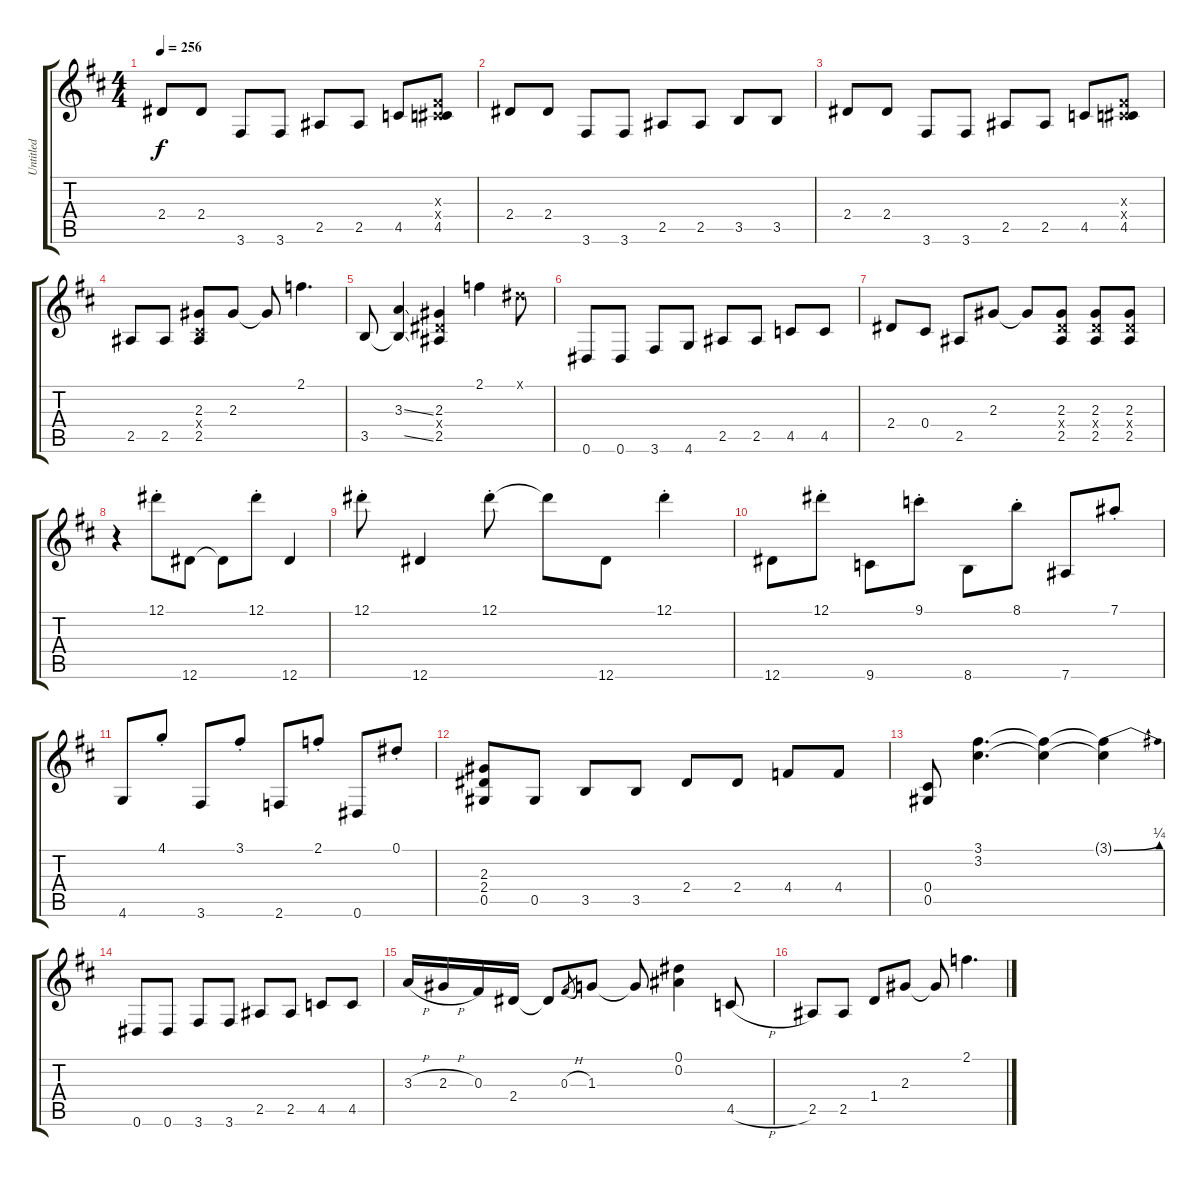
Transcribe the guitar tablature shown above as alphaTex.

\track ("Untitled" "Untitled") {instrument distortionguitar}
\staff {score tabs}
\tuning (Eb4 Bb3 Gb3 Db3 Ab2 Eb2) {hide}
\ts (4 4)
\tempo 256
\clef g2
\ks d
2.4.8{dy f} 2.4.8 3.6.8 3.6.8 2.5.8 2.5.8 4.5.8 (0.3{x} 0.4{x} 4.5).8 |
2.4.8 2.4.8 3.6.8 3.6.8 2.5.8 2.5.8 3.5.8 3.5.8 |
2.4.8 2.4.8 3.6.8 3.6.8 2.5.8 2.5.8 4.5.8 (0.3{x} 0.4{x} 4.5).8 |
2.5.8 2.5.8 (2.3 0.4{x} 2.5).8 2.3.8 2.3{t}.8 2.1.4{d} |
3.5.8 (3.3{ss} 3.5{ss t}).4 (2.3 2.4{x} 2.5).4 2.1.4 0.1{x}.8 |
0.6.8 0.6.8 3.6.8 4.6.8 2.5.8 2.5.8 4.5.8 4.5.8 |
2.4.8 0.4.8 2.5.8 2.3.8 2.3{t}.8 (2.3 2.4{x} 2.5).8 (2.3 2.4{x} 2.5).8 (2.3 2.4{x} 2.5).8 |
r.4 12.1{st}.8 12.6.8 12.6{t}.8 12.1{st}.8 12.6.4 |
12.1{st}.8 12.6.4 12.1{st}.8 12.1{t}.8 12.6.8 12.1{st}.4 |
12.6.8 12.1{st}.8 9.6.8 9.1{st}.8 8.6.8 8.1{st}.8 7.6.8 7.1{st}.8 |
4.6.8 4.1{st}.8 3.6.8 3.1{st}.8 2.6.8 2.1{st}.8 0.6.8 0.1{st}.8 |
(2.3 2.4 0.5).8 0.5.8 3.5.8 3.5.8 2.4.8 2.4.8 4.4.8 4.4.8 |
(0.4 0.5).8 (3.1 3.2).4{d} (3.1{t} 3.2{t}).4 (3.1{be (bend 0 0 60 1) t} 3.2{t}).4 |
0.6.8 0.6.8 3.6.8 3.6.8 2.5.8 2.5.8 4.5.8 4.5.8 |
3.3{h}.16 2.3{h}.16 0.3.16 2.4.16 2.4{t}.8 0.3{h}.8{gr} 1.3.8 1.3{t}.8 (0.1 0.2).4 4.5{h}.8 |
2.5.8 2.5.8 1.4.8 2.3.8 2.3{t}.8 2.1.4{d}
